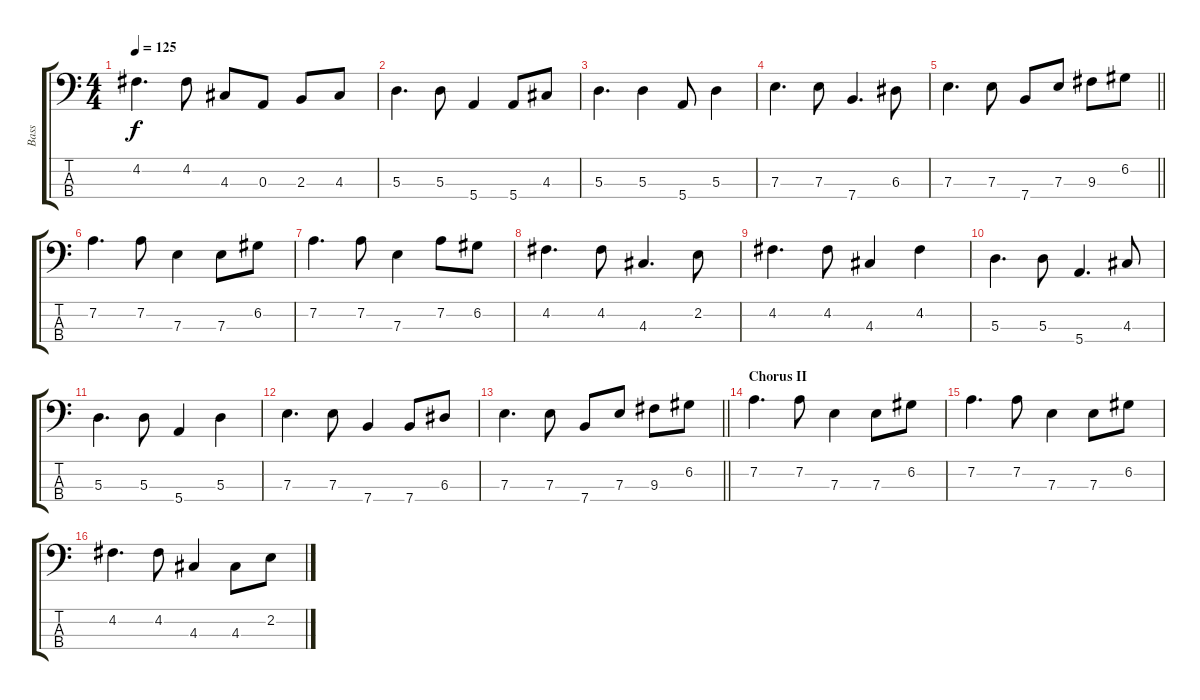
\track ("Bass" "Bass") {instrument electricbassfinger}
\staff {score tabs}
\tuning (G2 D2 A1 E1) {hide}
\ts (4 4)
\tempo 125
\clef f4
\ks c
4.2.4{d dy f} 4.2.8 4.3.8 0.3.8 2.3.8 4.3.8 |
5.3.4{d} 5.3.8 5.4.4 5.4.8 4.3.8 |
5.3.4{d} 5.3.4 5.4.8 5.3.4 |
7.3.4{d} 7.3.8 7.4.4{d} 6.3.8 |
\barLineRight lightlight
7.3.4{d} 7.3.8 7.4.8 7.3.8 9.3.8 6.2.8 |
7.2.4{d} 7.2.8 7.3.4 7.3.8 6.2.8 |
7.2.4{d} 7.2.8 7.3.4 7.2.8 6.2.8 |
4.2.4{d} 4.2.8 4.3.4{d} 2.2.8 |
4.2.4{d} 4.2.8 4.3.4 4.2.4 |
5.3.4{d} 5.3.8 5.4.4{d} 4.3.8 |
5.3.4{d} 5.3.8 5.4.4 5.3.4 |
7.3.4{d} 7.3.8 7.4.4 7.4.8 6.3.8 |
\barLineRight lightlight
7.3.4{d} 7.3.8 7.4.8 7.3.8 9.3.8 6.2.8 |
\section ("" "Chorus II")
7.2.4{d} 7.2.8 7.3.4 7.3.8 6.2.8 |
7.2.4{d} 7.2.8 7.3.4 7.3.8 6.2.8 |
4.2.4{d} 4.2.8 4.3.4 4.3.8 2.2.8
